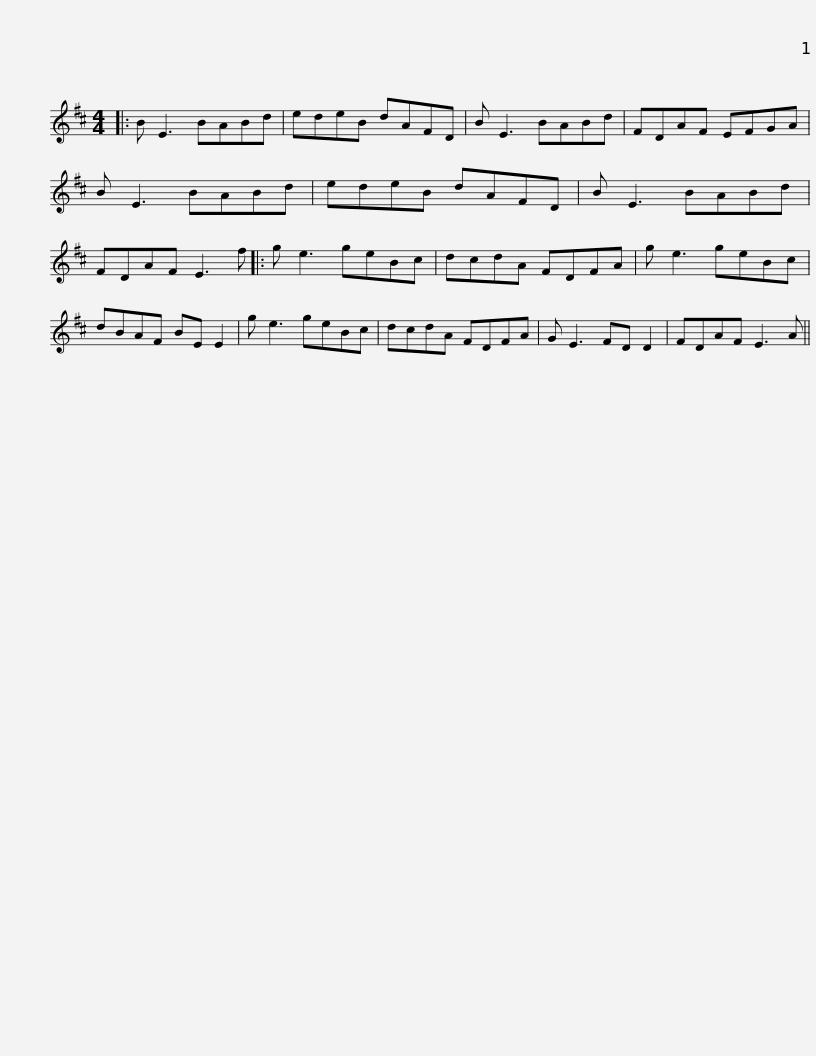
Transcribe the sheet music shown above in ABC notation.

X:1
L:1/8
M:4/4
I:linebreak $
K:D
V:1 treble
V:1
|: B E3 BABd | edeB dAFD | B E3 BABd | FDAF EFGA | B E3 BABd | %5
 edeB dAFD |$ B E3 BABd | FDAF E3 f |: g e3 geBc | dcdA FDFA | %10
 g e3 geBc | dBAF BE E2 |$ g e3 geBc | dcdA FDFA | G E3 FD D2 | %15
 FDAF E3 A || %16
